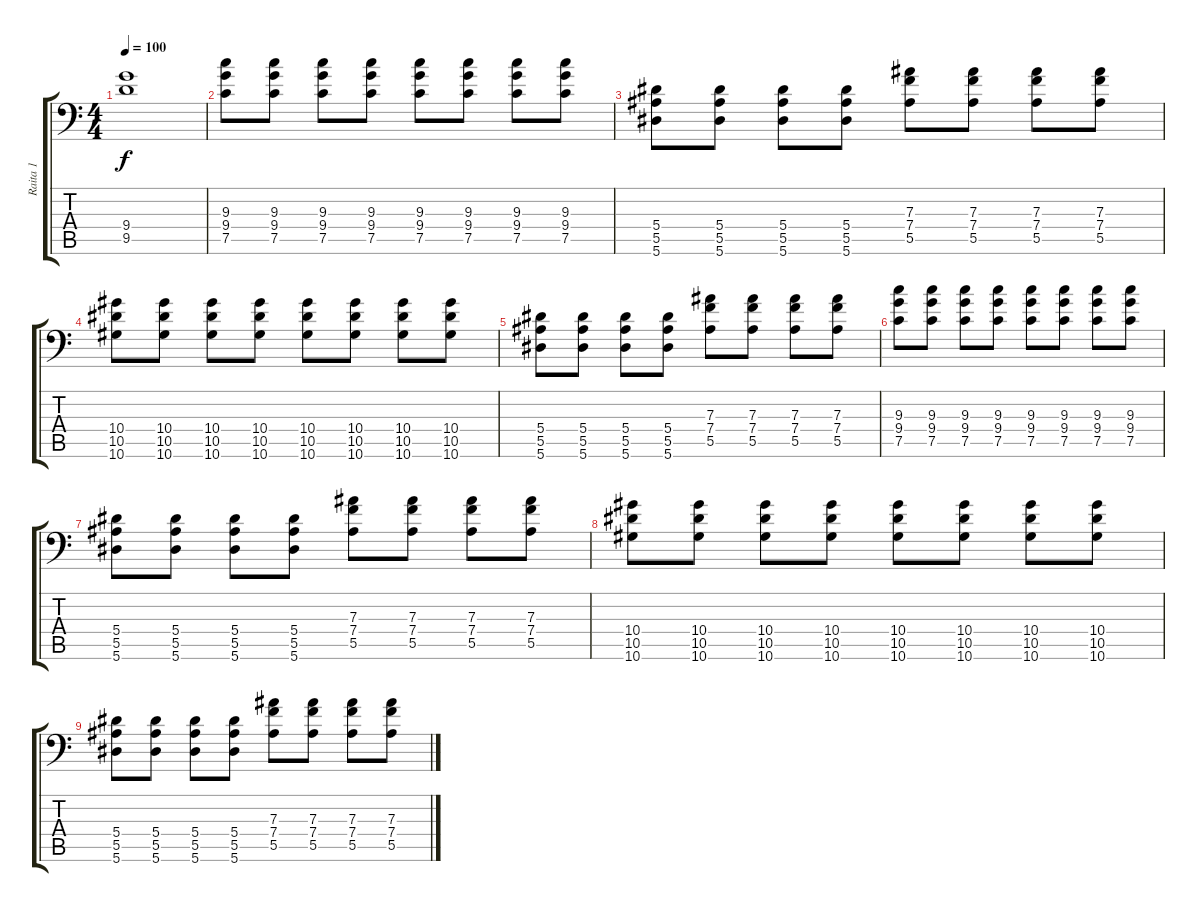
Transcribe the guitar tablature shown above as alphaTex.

\track ("Raita 1" "Raita 1") {instrument distortionguitar}
\staff {score tabs}
\tuning (C4 G3 Eb3 Bb2 F2 Bb1) {hide}
\ts (4 4)
\tempo 100
\clef f4
\ks c
(9.4 9.5).1{dy f} |
(9.3 9.4 7.5).8 (9.3 9.4 7.5).8 (9.3 9.4 7.5).8 (9.3 9.4 7.5).8 (9.3 9.4 7.5).8 (9.3 9.4 7.5).8 (9.3 9.4 7.5).8 (9.3 9.4 7.5).8 |
(5.4 5.5 5.6).8 (5.4 5.5 5.6).8 (5.4 5.5 5.6).8 (5.4 5.5 5.6).8 (7.3 7.4 5.5).8 (7.3 7.4 5.5).8 (7.3 7.4 5.5).8 (7.3 7.4 5.5).8 |
(10.4 10.5 10.6).8 (10.4 10.5 10.6).8 (10.4 10.5 10.6).8 (10.4 10.5 10.6).8 (10.4 10.5 10.6).8 (10.4 10.5 10.6).8 (10.4 10.5 10.6).8 (10.4 10.5 10.6).8 |
(5.4 5.5 5.6).8 (5.4 5.5 5.6).8 (5.4 5.5 5.6).8 (5.4 5.5 5.6).8 (7.3 7.4 5.5).8 (7.3 7.4 5.5).8 (7.3 7.4 5.5).8 (7.3 7.4 5.5).8 |
(9.3 9.4 7.5).8 (9.3 9.4 7.5).8 (9.3 9.4 7.5).8 (9.3 9.4 7.5).8 (9.3 9.4 7.5).8 (9.3 9.4 7.5).8 (9.3 9.4 7.5).8 (9.3 9.4 7.5).8 |
(5.4 5.5 5.6).8 (5.4 5.5 5.6).8 (5.4 5.5 5.6).8 (5.4 5.5 5.6).8 (7.3 7.4 5.5).8 (7.3 7.4 5.5).8 (7.3 7.4 5.5).8 (7.3 7.4 5.5).8 |
(10.4 10.5 10.6).8 (10.4 10.5 10.6).8 (10.4 10.5 10.6).8 (10.4 10.5 10.6).8 (10.4 10.5 10.6).8 (10.4 10.5 10.6).8 (10.4 10.5 10.6).8 (10.4 10.5 10.6).8 |
(5.4 5.5 5.6).8 (5.4 5.5 5.6).8 (5.4 5.5 5.6).8 (5.4 5.5 5.6).8 (7.3 7.4 5.5).8 (7.3 7.4 5.5).8 (7.3 7.4 5.5).8 (7.3 7.4 5.5).8
